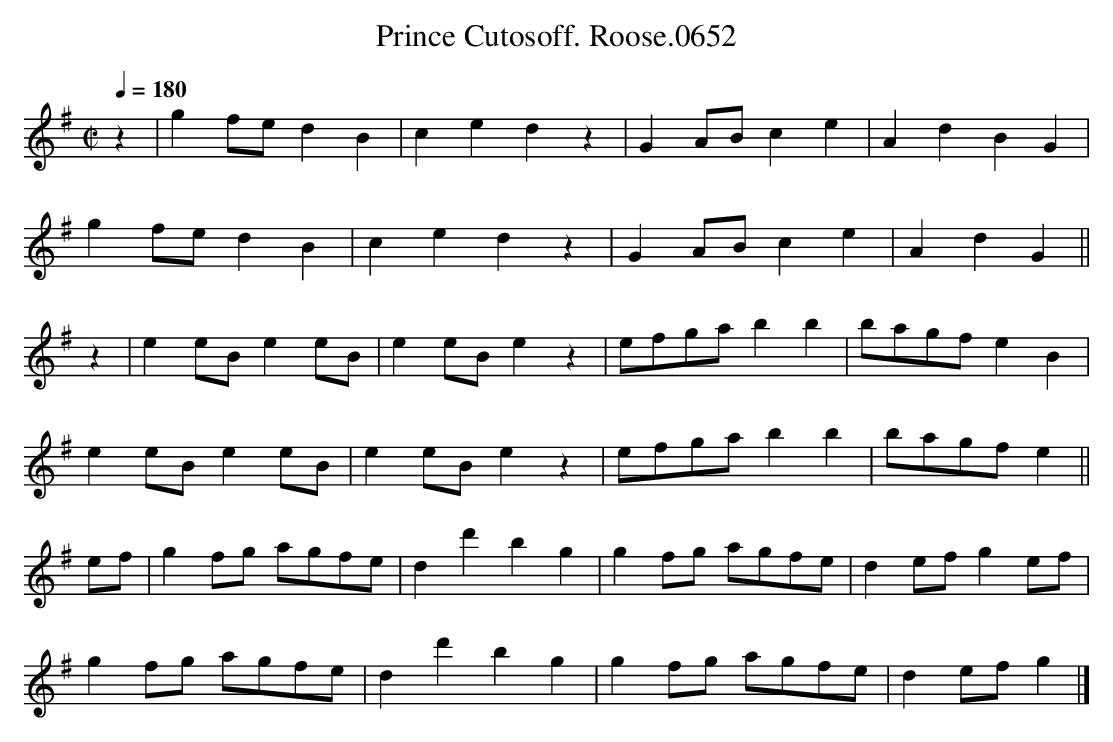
X:1
T:Prince Cutosoff. Roose.0652
M:C|
L:1/8
Q:1/4=180
K:G
z2|g2 fe d2B2|c2e2d2z2|G2AB c2e2|A2d2B2G2|
g2fe d2B2|c2e2d2z2|G2AB c2e2|A2d2G2 ||
z2|e2eB e2eB|e2eB e2z2|efga b2b2|bagf e2B2|
e2eB e2eB|e2eB e2z2|efga b2b2|bagf e2||
ef|g2fg agfe|d2d'2b2g2|g2fg agfe|d2ef g2 ef|
g2fg agfe|d2d'2b2g2|g2fg agfe|d2ef g2 |]
